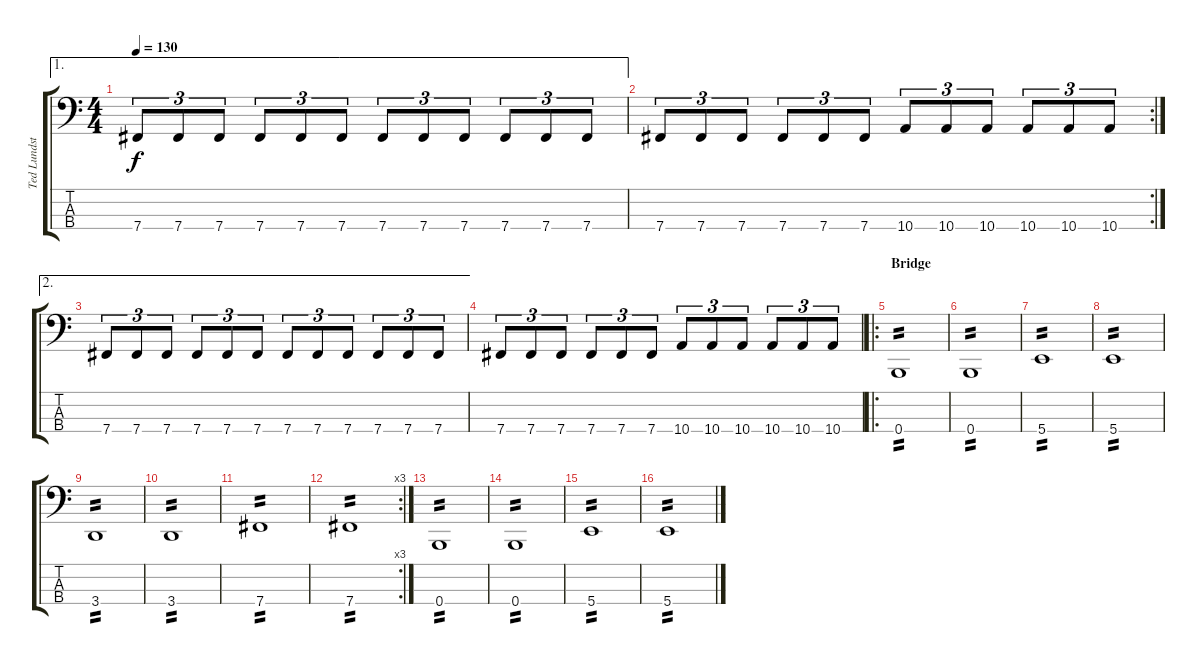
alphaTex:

\track ("Ted Lundström" "Ted Lundst") {instrument electricbasspick}
\staff {score tabs}
\tuning (D2 A1 E1 B0) {hide}
\ae 1
\ts (4 4)
\tempo 130
\clef f4
\ks c
7.4.8{tu (3 2) dy f} 7.4.8{tu (3 2)} 7.4.8{tu (3 2)} 7.4.8{tu (3 2)} 7.4.8{tu (3 2)} 7.4.8{tu (3 2)} 7.4.8{tu (3 2)} 7.4.8{tu (3 2)} 7.4.8{tu (3 2)} 7.4.8{tu (3 2)} 7.4.8{tu (3 2)} 7.4.8{tu (3 2)} |
\rc 2
7.4.8{tu (3 2)} 7.4.8{tu (3 2)} 7.4.8{tu (3 2)} 7.4.8{tu (3 2)} 7.4.8{tu (3 2)} 7.4.8{tu (3 2)} 10.4.8{tu (3 2)} 10.4.8{tu (3 2)} 10.4.8{tu (3 2)} 10.4.8{tu (3 2)} 10.4.8{tu (3 2)} 10.4.8{tu (3 2)} |
\ae 2
7.4.8{tu (3 2)} 7.4.8{tu (3 2)} 7.4.8{tu (3 2)} 7.4.8{tu (3 2)} 7.4.8{tu (3 2)} 7.4.8{tu (3 2)} 7.4.8{tu (3 2)} 7.4.8{tu (3 2)} 7.4.8{tu (3 2)} 7.4.8{tu (3 2)} 7.4.8{tu (3 2)} 7.4.8{tu (3 2)} |
7.4.8{tu (3 2)} 7.4.8{tu (3 2)} 7.4.8{tu (3 2)} 7.4.8{tu (3 2)} 7.4.8{tu (3 2)} 7.4.8{tu (3 2)} 10.4.8{tu (3 2)} 10.4.8{tu (3 2)} 10.4.8{tu (3 2)} 10.4.8{tu (3 2)} 10.4.8{tu (3 2)} 10.4.8{tu (3 2)} |
\ro
\section ("" "Bridge")
0.4.1{tp 2} |
0.4.1{tp 2} |
5.4.1{tp 2} |
5.4.1{tp 2} |
3.4.1{tp 2} |
3.4.1{tp 2} |
7.4.1{tp 2} |
\rc 3
7.4.1{tp 2} |
0.4.1{tp 2} |
0.4.1{tp 2} |
5.4.1{tp 2} |
5.4.1{tp 2}
